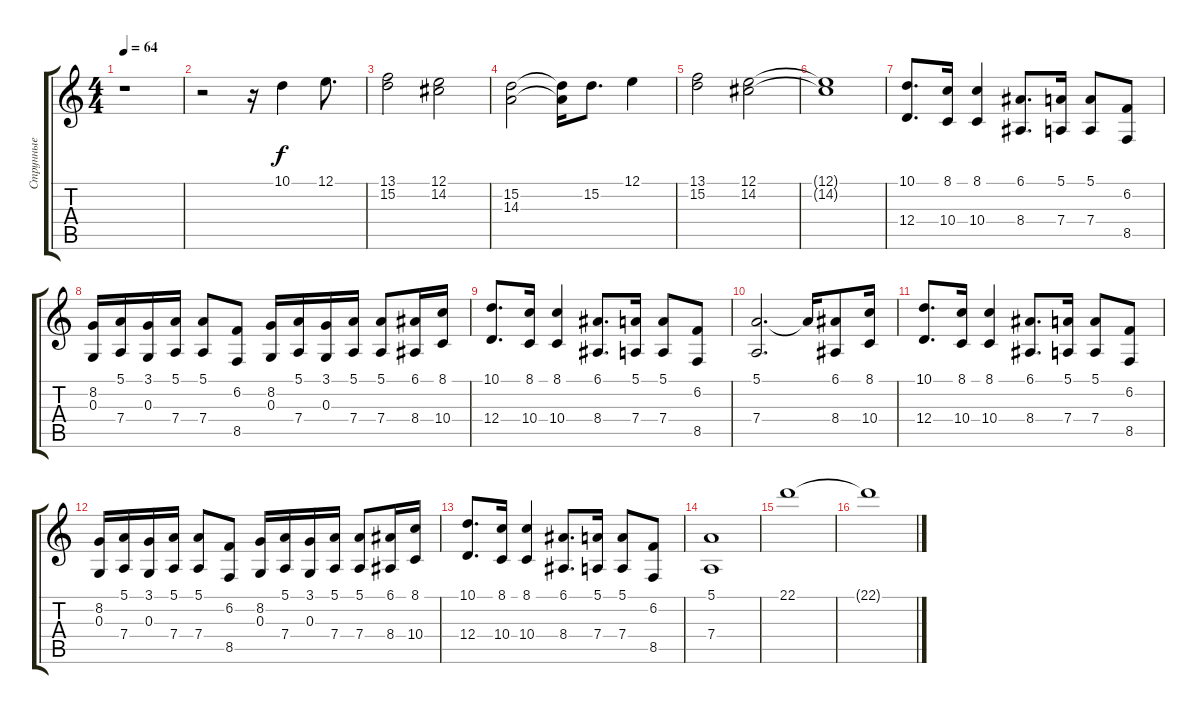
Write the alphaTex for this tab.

\track ("Струнные" "Струнные") {instrument synthstrings2}
\staff {score tabs}
\tuning (E4 B3 G3 D3 A2 E2) {hide}
\ts (4 4)
\tempo 64
\clef g2
\ks c
r.1{dy f} |
r.2 r.16 10.1.4{volume 6} 12.1.8{d} |
(13.1 15.2).2 (12.1 14.2).2 |
(15.2 14.3).2 (15.2{t} 14.3{t}).16 15.2.8{d} 12.1.4 |
(13.1 15.2).2 (12.1 14.2).2 |
(12.1{t} 14.2{t}).1 |
(10.1 12.4).8{d volume 8} (8.1 10.4).16 (8.1 10.4).4 (6.1 8.4).8{d} (5.1 7.4).16 (5.1 7.4).8 (6.2 8.5).8 |
(8.2 0.3).16 (5.1 7.4).16 (3.1 0.3).16 (5.1 7.4).16 (5.1 7.4).8 (6.2 8.5).8 (8.2 0.3).16 (5.1 7.4).16 (3.1 0.3).16 (5.1 7.4).16 (5.1 7.4).8 (6.1 8.4).16 (8.1 10.4).16 |
(10.1 12.4).8{d} (8.1 10.4).16 (8.1 10.4).4 (6.1 8.4).8{d} (5.1 7.4).16 (5.1 7.4).8 (6.2 8.5).8 |
(5.1 7.4).2{d} 5.1{t}.16 (6.1 8.4).8 (8.1 10.4).16 |
(10.1 12.4).8{d} (8.1 10.4).16 (8.1 10.4).4 (6.1 8.4).8{d} (5.1 7.4).16 (5.1 7.4).8 (6.2 8.5).8 |
(8.2 0.3).16 (5.1 7.4).16 (3.1 0.3).16 (5.1 7.4).16 (5.1 7.4).8 (6.2 8.5).8 (8.2 0.3).16 (5.1 7.4).16 (3.1 0.3).16 (5.1 7.4).16 (5.1 7.4).8 (6.1 8.4).16 (8.1 10.4).16 |
(10.1 12.4).8{d} (8.1 10.4).16 (8.1 10.4).4 (6.1 8.4).8{d} (5.1 7.4).16 (5.1 7.4).8 (6.2 8.5).8 |
(5.1 7.4).1 |
22.1.1{volume 8} |
22.1{t}.1
